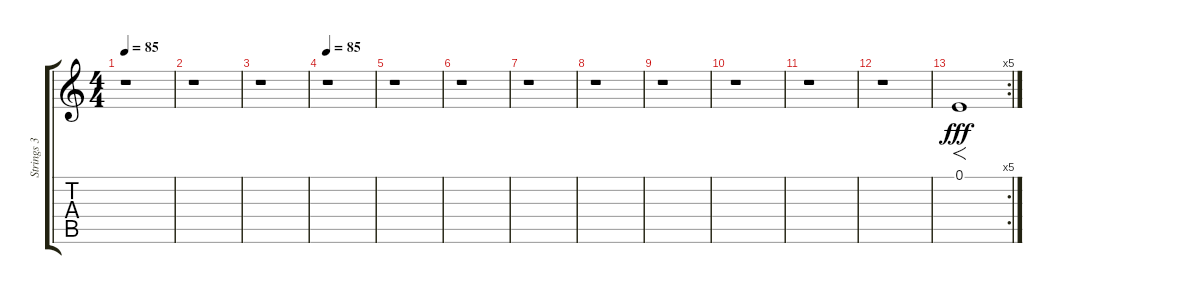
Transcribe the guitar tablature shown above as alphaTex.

\track ("Strings 3" "Strings 3") {instrument stringensemble1}
\staff {score tabs}
\tuning (E4 B3 G3 D3 A2 E2) {hide}
\ts (4 4)
\tempo 85
\clef g2
\ks c
r.1{dy f} |
r.1 |
r.1 |
\tempo 85
r.1 |
r.1 |
r.1 |
r.1 |
r.1 |
r.1 |
r.1 |
r.1 |
r.1 |
\rc 5
0.1.1{f dy fff}
